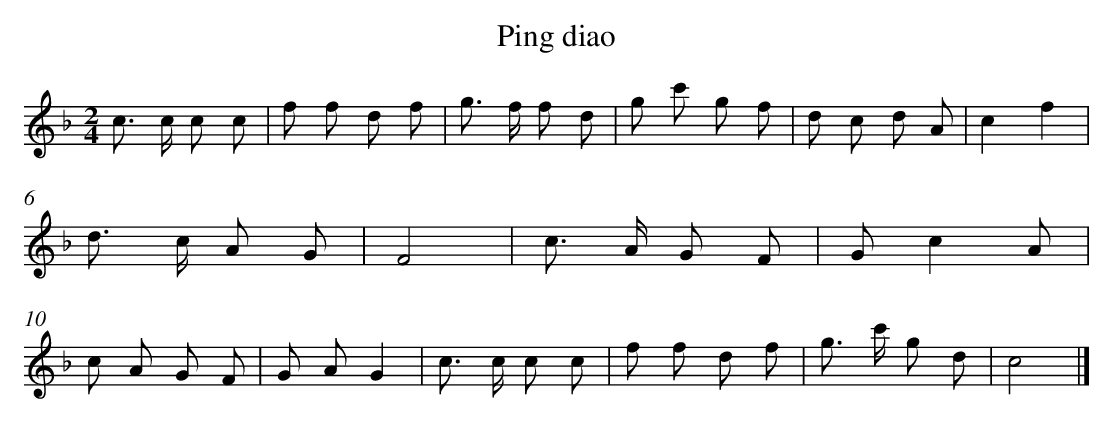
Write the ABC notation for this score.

X:1
T: Ping diao
L: 1/8
M: 2/4
K: F
c> c c c [I:setbarnb 1]|
f f d f |
g> f f d |
g c' g f |
d c d A |
c2f2 |
d> c A G |
F4 |
c> A G F |
Gc2A |
c A G F |
G AG2 |
c> c c c |
f f d f |
g> c' g d |
c4 |]
